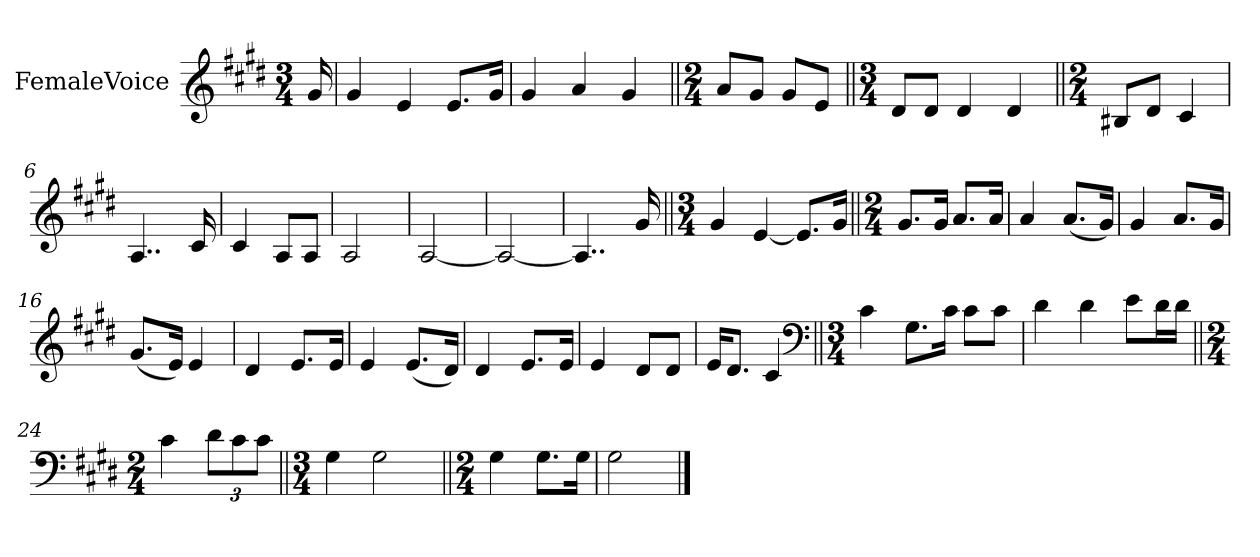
**kern
*part1
*staff1
*I"FemaleVoice
*clefG2
*k[f#c#g#d#]
*M3/4
*MM56
=
16g#
=1
4g#
4e
8.e/L
16g#/Jk
=2
4g#
4a
4g#
=3||
*M2/4
8a/L
8g#/J
8g#/L
8e/J
=4||
*M3/4
8d#/L
8d#/J
4d#
4d#
=5||
*M2/4
8B#X/L
8d#/J
4c#
=6
4..A
16c#
=7
4c#
8A/L
8A/J
=8
2A
=9
[2A
=10
2A_
=11
4..A]
16g#
=12||
*M3/4
4g#
[4e
8.e/L]
16g#/Jk
=13||
*M2/4
8.g#/L
16g#/Jk
8.a/L
16a/Jk
=14
4a
(8.a/L
16g#/Jk)
=15
4g#
8.a/L
16g#/Jk
=16
(8.g#/L
16e/Jk)
4e
=17
4d#
8.e/L
16e/Jk
=18
4e
(8.e/L
16d#/Jk)
=19
4d#
8.e/L
16e/Jk
=20
4e
8d#/L
8d#/J
=21
16e/KL
8.d#/J
4c#
*clefF4
=22||
*M3/4
4c#
8.G#\L
16c#\Jk
8c#\L
8c#\J
=23
4d#
4d#
8e\L
16d#\L
16d#\JJ
=24||
*M2/4
4c#
12d#\L
12c#\
12c#\J
=25||
*M3/4
4G#
2G#
=26||
*M2/4
4G#
8.G#\L
16G#\Jk
=27
2G#
==
*-
